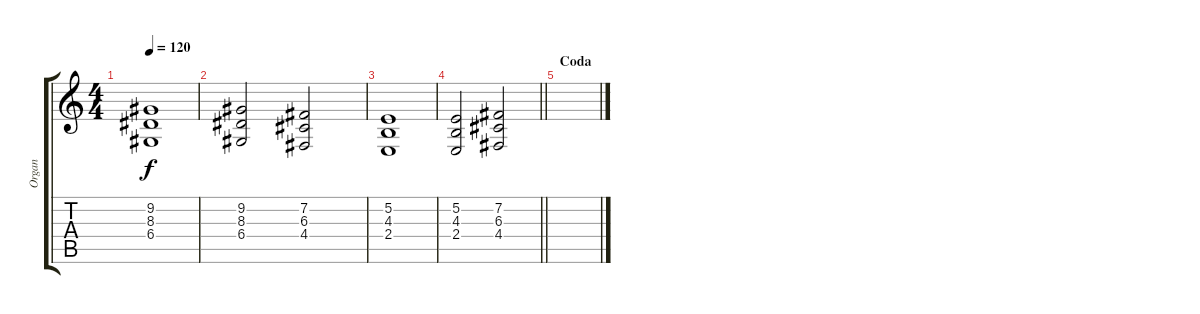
\track ("Organ" "Organ") {instrument churchorgan}
\staff {score tabs}
\tuning (E4 B3 G3 D3 A2 E2) {hide}
\ts (4 4)
\tempo 120
\clef g2
\ks c
(9.2 8.3 6.4).1{dy f} |
(9.2 8.3 6.4).2 (7.2 6.3 4.4).2 |
(5.2 4.3 2.4).1 |
\barLineRight lightlight
(5.2 4.3 2.4).2 (7.2 6.3 4.4).2 |
\section ("" "Coda")
